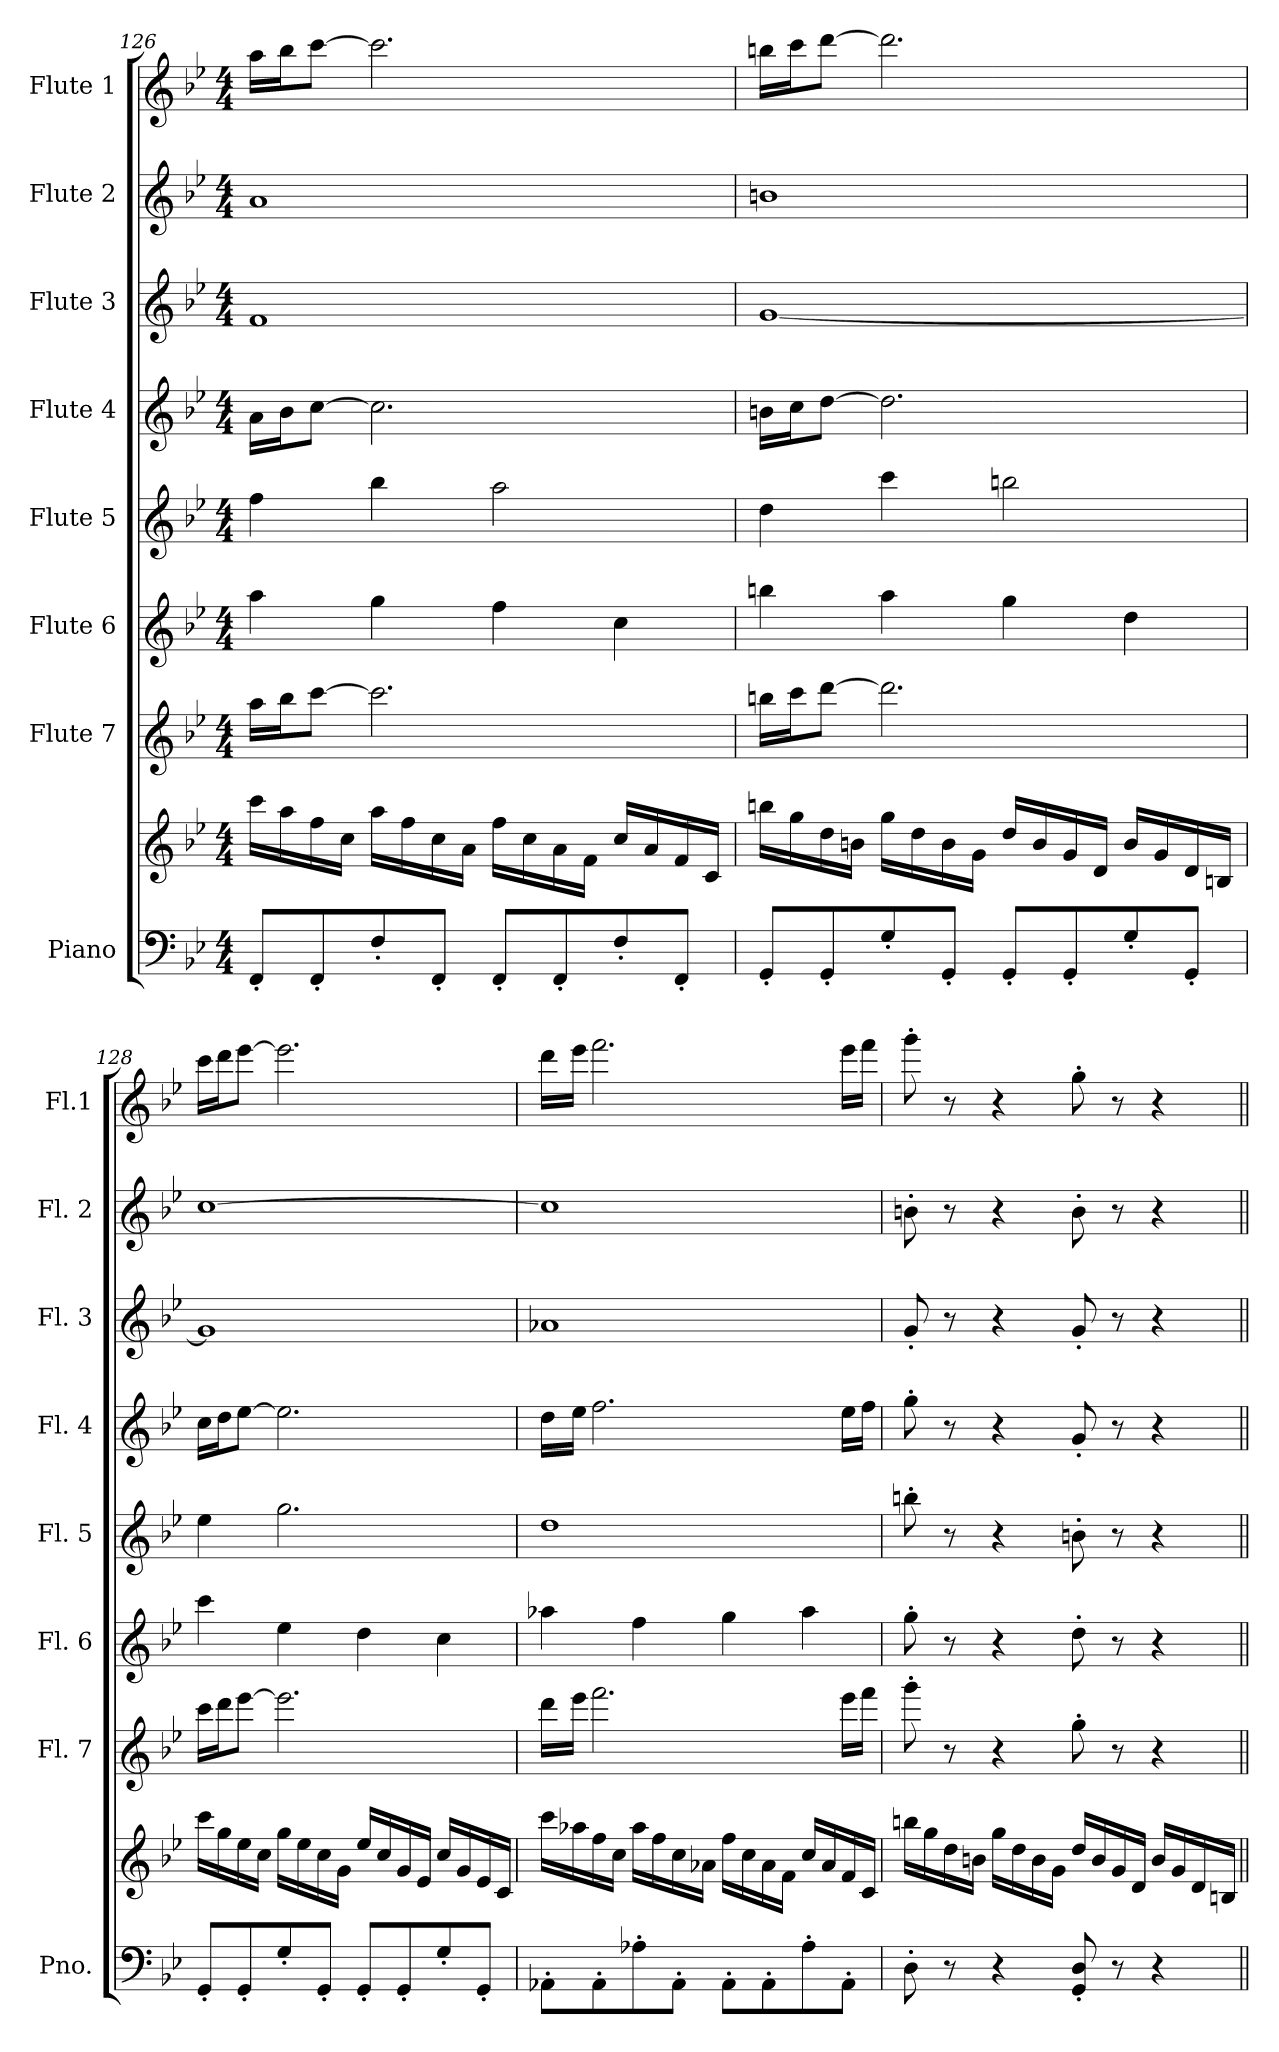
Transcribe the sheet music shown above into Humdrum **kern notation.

**kern	**kern	**kern	**kern	**kern	**kern	**kern	**kern	**kern
*part8	*part8	*part7	*part6	*part5	*part4	*part3	*part2	*part1
*staff9	*staff8	*staff7	*staff6	*staff5	*staff4	*staff3	*staff2	*staff1
*I"Piano	*	*I"Flute 7	*I"Flute 6	*I"Flute 5	*I"Flute 4	*I"Flute 3	*I"Flute 2	*I"Flute 1
*I'Pno.	*	*I'Fl. 7	*I'Fl. 6	*I'Fl. 5	*I'Fl. 4	*I'Fl. 3	*I'Fl. 2	*I'Fl.1
*clefF4	*clefG2	*clefG2	*clefG2	*clefG2	*clefG2	*clefG2	*clefG2	*clefG2
*k[b-e-]	*k[b-e-]	*k[b-e-]	*k[b-e-]	*k[b-e-]	*k[b-e-]	*k[b-e-]	*k[b-e-]	*k[b-e-]
*M4/4	*M4/4	*M4/4	*M4/4	*M4/4	*M4/4	*M4/4	*M4/4	*M4/4
=126	=126	=126	=126	=126	=126	=126	=126	=126
8FF'/L	16ccc\LL	16aa\LL	4aa\	4ff\	16a\LL	1f	1a	16aa\LL
.	16aa\	16bb-\J	.	.	16b-\J	.	.	16bb-\J
8FF'/	16ff\	[8ccc\J	.	.	[8cc\J	.	.	[8ccc\J
.	16cc\JJ	.	.	.	.	.	.	.
8F'/	16aa\LL	2.ccc\]	4gg\	4bb-\	2.cc\]	.	.	2.ccc\]
.	16ff\	.	.	.	.	.	.	.
8FF'/J	16cc\	.	.	.	.	.	.	.
.	16a\JJ	.	.	.	.	.	.	.
8FF'/L	16ff\LL	.	4ff\	2aa\	.	.	.	.
.	16cc\	.	.	.	.	.	.	.
8FF'/	16a\	.	.	.	.	.	.	.
.	16f\JJ	.	.	.	.	.	.	.
8F'/	16cc/LL	.	4cc\	.	.	.	.	.
.	16a/	.	.	.	.	.	.	.
8FF'/J	16f/	.	.	.	.	.	.	.
.	16c/JJ	.	.	.	.	.	.	.
=127	=127	=127	=127	=127	=127	=127	=127	=127
8GG'/L	16bbn\LL	16bbn\LL	4bbn\	4dd\	16bn\LL	[1g	1bn	16bbn\LL
.	16gg\	16ccc\J	.	.	16cc\J	.	.	16ccc\J
8GG'/	16dd\	[8ddd\J	.	.	[8dd\J	.	.	[8ddd\J
.	16bn\JJ	.	.	.	.	.	.	.
8G'/	16gg\LL	2.ddd\]	4aa\	4ccc\	2.dd\]	.	.	2.ddd\]
.	16dd\	.	.	.	.	.	.	.
8GG'/J	16b\	.	.	.	.	.	.	.
.	16g\JJ	.	.	.	.	.	.	.
8GG'/L	16dd/LL	.	4gg\	2bbn\	.	.	.	.
.	16b/	.	.	.	.	.	.	.
8GG'/	16g/	.	.	.	.	.	.	.
.	16d/JJ	.	.	.	.	.	.	.
8G'/	16b/LL	.	4dd\	.	.	.	.	.
.	16g/	.	.	.	.	.	.	.
8GG'/J	16d/	.	.	.	.	.	.	.
.	16Bn/JJ	.	.	.	.	.	.	.
!!LO:PB:g=z
=128	=128	=128	=128	=128	=128	=128	=128	=128
8GG'/L	16ccc\LL	16ccc\LL	4ccc\	4ee-\	16cc\LL	1g]	[1cc	16ccc\LL
.	16gg\	16ddd\J	.	.	16dd\J	.	.	16ddd\J
8GG'/	16ee-\	[8eee-\J	.	.	[8ee-\J	.	.	[8eee-\J
.	16cc\JJ	.	.	.	.	.	.	.
8G'/	16gg\LL	2.eee-\]	4ee-\	2.gg\	2.ee-\]	.	.	2.eee-\]
.	16ee-\	.	.	.	.	.	.	.
8GG'/J	16cc\	.	.	.	.	.	.	.
.	16g\JJ	.	.	.	.	.	.	.
8GG'/L	16ee-/LL	.	4dd\	.	.	.	.	.
.	16cc/	.	.	.	.	.	.	.
8GG'/	16g/	.	.	.	.	.	.	.
.	16e-/JJ	.	.	.	.	.	.	.
8G'/	16cc/LL	.	4cc\	.	.	.	.	.
.	16g/	.	.	.	.	.	.	.
8GG'/J	16e-/	.	.	.	.	.	.	.
.	16c/JJ	.	.	.	.	.	.	.
=129	=129	=129	=129	=129	=129	=129	=129	=129
8AA-X'\L	16ccc\LL	16ddd\LL	4aa-X\	1dd	16dd\LL	1a-X	1cc]	16ddd\LL
.	16aa-X\	16eee-\JJ	.	.	16ee-\JJ	.	.	16eee-\JJ
8AA-'\	16ff\	2.fff\	.	.	2.ff\	.	.	2.fff\
.	16cc\JJ	.	.	.	.	.	.	.
8A-X'\	16aa-\LL	.	4ff\	.	.	.	.	.
.	16ff\	.	.	.	.	.	.	.
8AA-'\J	16cc\	.	.	.	.	.	.	.
.	16a-X\JJ	.	.	.	.	.	.	.
8AA-'\L	16ff\LL	.	4gg\	.	.	.	.	.
.	16cc\	.	.	.	.	.	.	.
8AA-'\	16a-\	.	.	.	.	.	.	.
.	16f\JJ	.	.	.	.	.	.	.
8A-'\	16cc/LL	.	4aa-\	.	.	.	.	.
.	16a-/	.	.	.	.	.	.	.
8AA-'\J	16f/	16eee-\LL	.	.	16ee-\LL	.	.	16eee-\LL
.	16c/JJ	16fff\JJ	.	.	16ff\JJ	.	.	16fff\JJ
=130	=130	=130	=130	=130	=130	=130	=130	=130
8D'\	16bbn\LL	8ggg'\	8gg'\	8bbn'\	8gg'\	8g'/	8bn'\	8ggg'\
.	16gg\	.	.	.	.	.	.	.
8r	16dd\	8r	8r	8r	8r	8r	8r	8r
.	16bn\JJ	.	.	.	.	.	.	.
4r	16gg\LL	4r	4r	4r	4r	4r	4r	4r
.	16dd\	.	.	.	.	.	.	.
.	16b\	.	.	.	.	.	.	.
.	16g\JJ	.	.	.	.	.	.	.
8GG/' 8D/'	16dd/LL	8gg'\	8dd'\	8bn'\	8g'/	8g'/	8b'\	8gg'\
.	16b/	.	.	.	.	.	.	.
8r	16g/	8r	8r	8r	8r	8r	8r	8r
.	16d/JJ	.	.	.	.	.	.	.
4r	16b/LL	4r	4r	4r	4r	4r	4r	4r
.	16g/	.	.	.	.	.	.	.
.	16d/	.	.	.	.	.	.	.
.	16Bn/JJ	.	.	.	.	.	.	.
=||	=||	=||	=||	=||	=||	=||	=||	=||
*-	*-	*-	*-	*-	*-	*-	*-	*-
